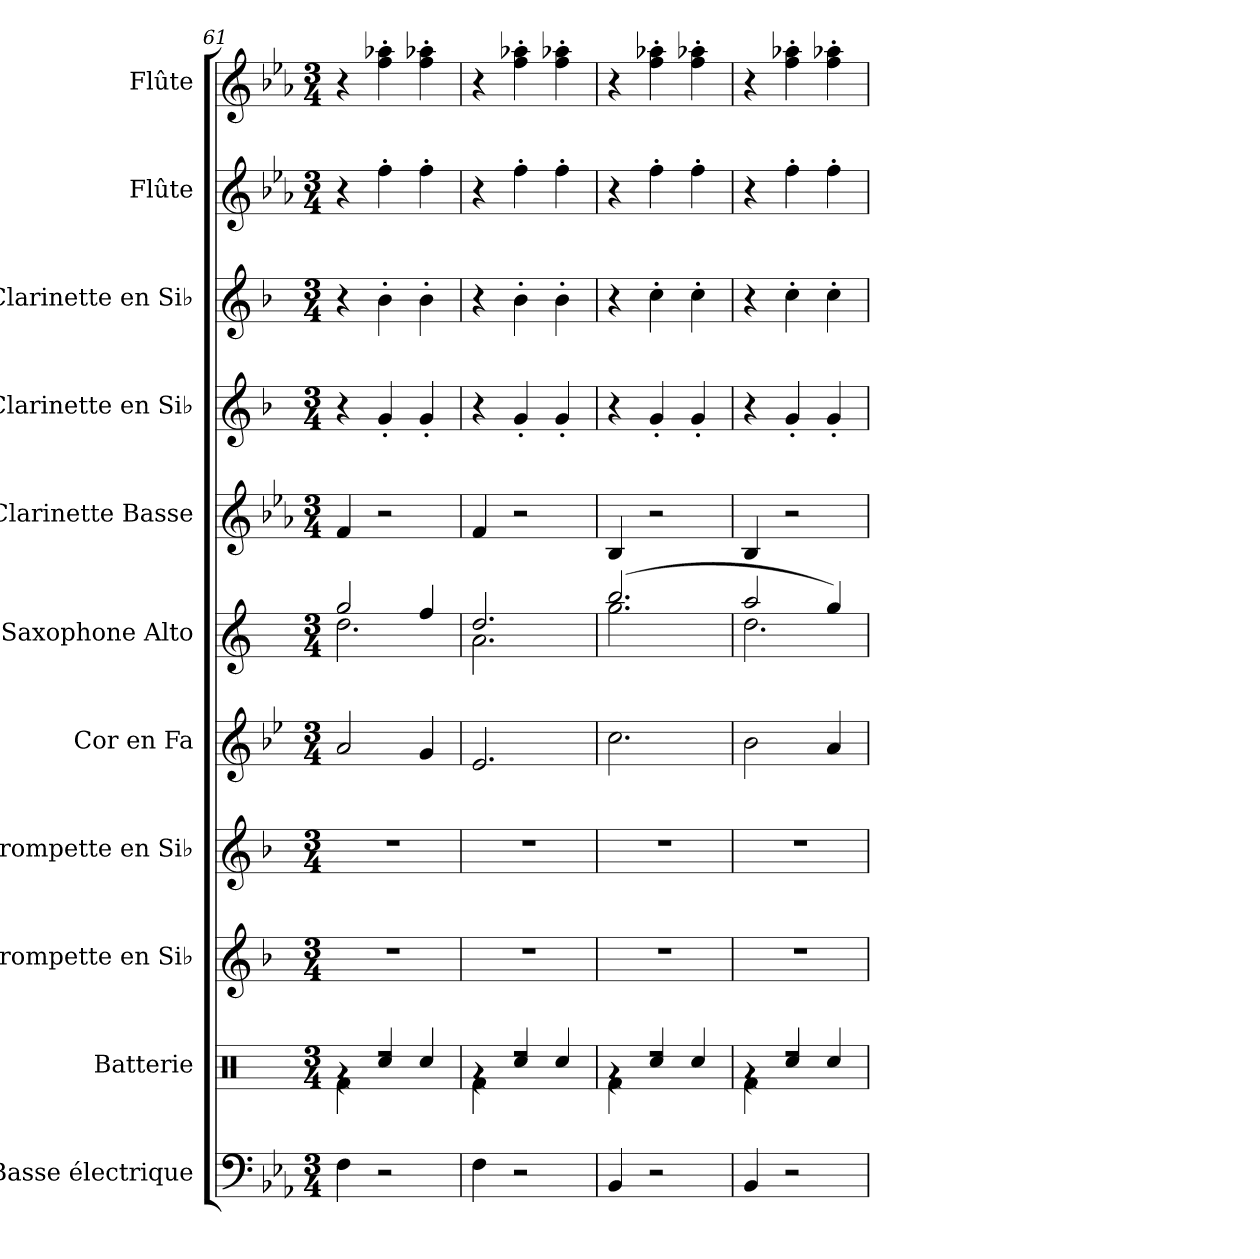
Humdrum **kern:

**kern	**kern	**kern	**kern	**kern	**kern	**kern	**kern	**kern	**kern	**kern
*part11	*part10	*part9	*part8	*part7	*part6	*part5	*part4	*part3	*part2	*part1
*staff11	*staff10	*staff9	*staff8	*staff7	*staff6	*staff5	*staff4	*staff3	*staff2	*staff1
*I"Basse électrique	*I"Batterie	*I"Trompette en Si♭	*I"Trompette en Si♭	*I"Cor en Fa	*I"Saxophone Alto	*I"Clarinette Basse	*I"Clarinette en Si♭	*I"Clarinette en Si♭	*I"Flûte	*I"Flûte
*I'B. él.	*I'Batt.	*I'Tromp. Si♭	*I'Tromp. Si♭	*I'Cor Fa	*I'Sax. A.	*I'Cl. basse	*I'Clar. Si♭	*I'Clar. Si♭	*I'Fl.	*I'Fl.
*clefF4	*clefX	*clefG2	*clefG2	*clefG2	*clefG2	*clefG2	*clefG2	*clefG2	*clefG2	*clefG2
*ITrd7c12	*	*ITrd1c2	*ITrd1c2	*ITrd4c7	*ITrd5c9	*ITrd8c14	*ITrd1c2	*ITrd1c2	*	*
*k[b-e-a-]	*k[]	*k[b-e-a-]	*k[b-e-a-]	*k[b-e-a-]	*k[b-e-a-]	*k[b-e-a-]	*k[b-e-a-]	*k[b-e-a-]	*k[b-e-a-]	*k[b-e-a-]
*M3/4	*M3/4	*M3/4	*M3/4	*M3/4	*M3/4	*M3/4	*M3/4	*M3/4	*M3/4	*M3/4
=61	=61	=61	=61	=61	=61	=61	=61	=61	=61	=61
*	*^	*	*	*	*^	*	*	*	*	*
4FF\	4rg	4Rf\	2.r	2.r	2d/	2b-/	2.f\	4F/	4r	4r	4r	4r
2r	4Rcc/	2rdd	.	.	.	.	.	2r	4f'/	4a-'\	4ff'\	4ff\' 4aa-X\'
.	4Rcc/	.	.	.	4c/	4a-/	.	.	4f'/	4a-'\	4ff'\	4ff\' 4aa-X\'
=62	=62	=62	=62	=62	=62	=62	=62	=62	=62	=62	=62	=62
4FF\	4rg	4Rf\	2.r	2.r	2.A-/	2.f/	2.c\	4F/	4r	4r	4r	4r
2r	4Rcc/	2rdd	.	.	.	.	.	2r	4f'/	4a-'\	4ff'\	4ff\' 4aa-X\'
.	4Rcc/	.	.	.	.	.	.	.	4f'/	4a-'\	4ff'\	4ff\' 4aa-X\'
=63	=63	=63	=63	=63	=63	=63	=63	=63	=63	=63	=63	=63
4BBB-/	4rg	4Rf\	2.r	2.r	2.f\	(2.dd/	2.b-\	4BB-/	4r	4r	4r	4r
2r	4Rcc/	2rdd	.	.	.	.	.	2r	4f'/	4b-'\	4ff'\	4ff\' 4aa-X\'
.	4Rcc/	.	.	.	.	.	.	.	4f'/	4b-'\	4ff'\	4ff\' 4aa-X\'
=64	=64	=64	=64	=64	=64	=64	=64	=64	=64	=64	=64	=64
4BBB-/	4rg	4Rf\	2.r	2.r	2e-\	2cc/	2.f\	4BB-/	4r	4r	4r	4r
2r	4Rcc/	2rdd	.	.	.	.	.	2r	4f'/	4b-'\	4ff'\	4ff\' 4aa-X\'
.	4Rcc/	.	.	.	4d/	4b-/)	.	.	4f'/	4b-'\	4ff'\	4ff\' 4aa-X\'
*	*v	*v	*	*	*	*v	*v	*	*	*	*	*
=	=	=	=	=	=	=	=	=	=	=
*-	*-	*-	*-	*-	*-	*-	*-	*-	*-	*-
